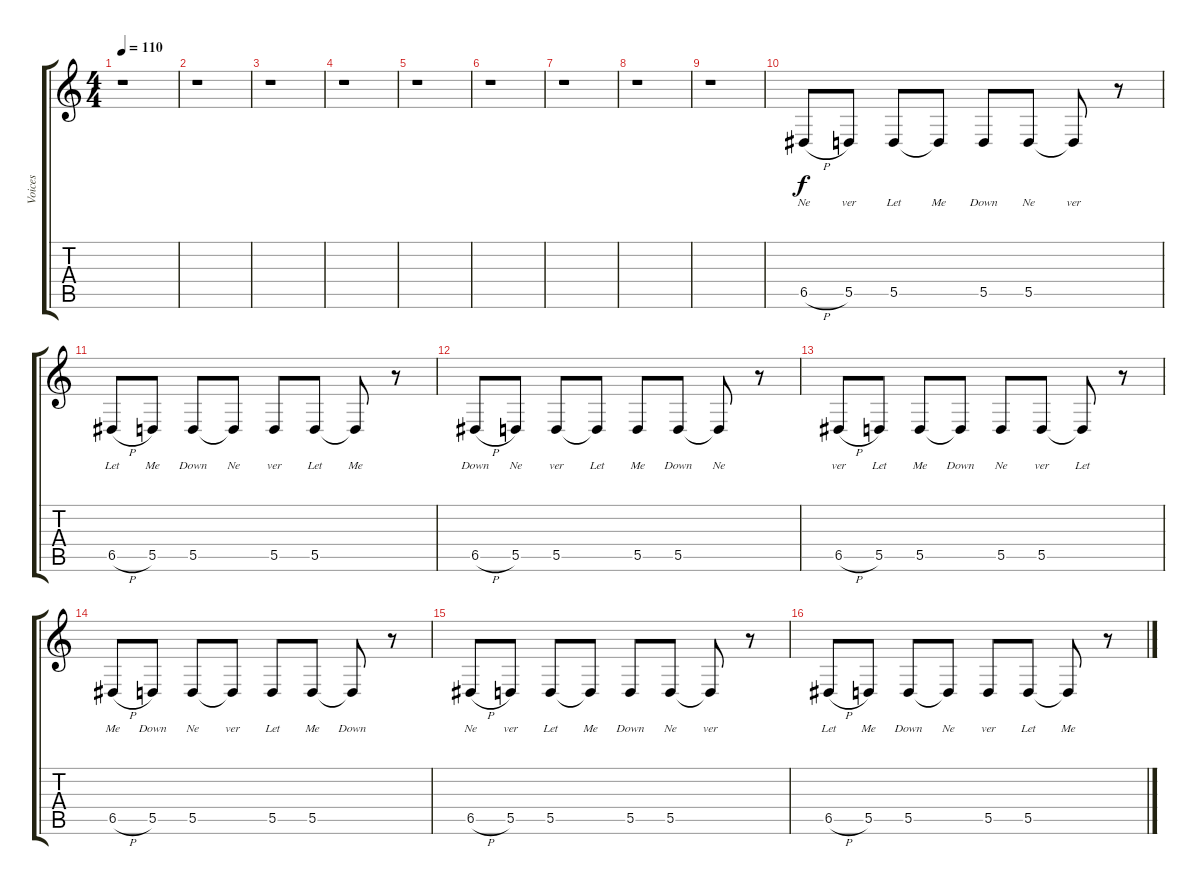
\track ("Voices" "Voices") {instrument brasssection}
\staff {score tabs}
\tuning (E4 B3 G3 D3 A2 E2) {hide}
\ts (4 4)
\tempo 110
\clef g2
\ks c
r.1{dy f} |
r.1 |
r.1 |
r.1 |
r.1 |
r.1 |
r.1 |
r.1 |
r.1 |
6.5{h}.8{lyrics (0 "Ne") lyrics (1 "") lyrics (2 "") lyrics (3 "") lyrics (4 "")} 5.5.8{lyrics (0 "ver") lyrics (1 "") lyrics (2 "") lyrics (3 "") lyrics (4 "")} 5.5.8{lyrics (0 "Let") lyrics (1 "") lyrics (2 "") lyrics (3 "") lyrics (4 "")} 5.5{t}.8{lyrics (0 "Me") lyrics (1 "") lyrics (2 "") lyrics (3 "") lyrics (4 "")} 5.5.8{lyrics (0 "Down") lyrics (1 "") lyrics (2 "") lyrics (3 "") lyrics (4 "")} 5.5.8{lyrics (0 "Ne") lyrics (1 "") lyrics (2 "") lyrics (3 "") lyrics (4 "")} 5.5{t}.8{lyrics (0 "ver") lyrics (1 "") lyrics (2 "") lyrics (3 "") lyrics (4 "")} r.8 |
6.5{h}.8{lyrics (0 "Let") lyrics (1 "") lyrics (2 "") lyrics (3 "") lyrics (4 "")} 5.5.8{lyrics (0 "Me") lyrics (1 "") lyrics (2 "") lyrics (3 "") lyrics (4 "")} 5.5.8{lyrics (0 "Down") lyrics (1 "") lyrics (2 "") lyrics (3 "") lyrics (4 "")} 5.5{t}.8{lyrics (0 "Ne") lyrics (1 "") lyrics (2 "") lyrics (3 "") lyrics (4 "")} 5.5.8{lyrics (0 "ver") lyrics (1 "") lyrics (2 "") lyrics (3 "") lyrics (4 "")} 5.5.8{lyrics (0 "Let") lyrics (1 "") lyrics (2 "") lyrics (3 "") lyrics (4 "")} 5.5{t}.8{lyrics (0 "Me") lyrics (1 "") lyrics (2 "") lyrics (3 "") lyrics (4 "")} r.8 |
6.5{h}.8{lyrics (0 "Down") lyrics (1 "") lyrics (2 "") lyrics (3 "") lyrics (4 "")} 5.5.8{lyrics (0 "Ne") lyrics (1 "") lyrics (2 "") lyrics (3 "") lyrics (4 "")} 5.5.8{lyrics (0 "ver") lyrics (1 "") lyrics (2 "") lyrics (3 "") lyrics (4 "")} 5.5{t}.8{lyrics (0 "Let") lyrics (1 "") lyrics (2 "") lyrics (3 "") lyrics (4 "")} 5.5.8{lyrics (0 "Me") lyrics (1 "") lyrics (2 "") lyrics (3 "") lyrics (4 "")} 5.5.8{lyrics (0 "Down") lyrics (1 "") lyrics (2 "") lyrics (3 "") lyrics (4 "")} 5.5{t}.8{lyrics (0 "Ne") lyrics (1 "") lyrics (2 "") lyrics (3 "") lyrics (4 "")} r.8 |
6.5{h}.8{lyrics (0 "ver") lyrics (1 "") lyrics (2 "") lyrics (3 "") lyrics (4 "")} 5.5.8{lyrics (0 "Let") lyrics (1 "") lyrics (2 "") lyrics (3 "") lyrics (4 "")} 5.5.8{lyrics (0 "Me") lyrics (1 "") lyrics (2 "") lyrics (3 "") lyrics (4 "")} 5.5{t}.8{lyrics (0 "Down") lyrics (1 "") lyrics (2 "") lyrics (3 "") lyrics (4 "")} 5.5.8{lyrics (0 "Ne") lyrics (1 "") lyrics (2 "") lyrics (3 "") lyrics (4 "")} 5.5.8{lyrics (0 "ver") lyrics (1 "") lyrics (2 "") lyrics (3 "") lyrics (4 "")} 5.5{t}.8{lyrics (0 "Let") lyrics (1 "") lyrics (2 "") lyrics (3 "") lyrics (4 "")} r.8 |
6.5{h}.8{lyrics (0 "Me") lyrics (1 "") lyrics (2 "") lyrics (3 "") lyrics (4 "")} 5.5.8{lyrics (0 "Down") lyrics (1 "") lyrics (2 "") lyrics (3 "") lyrics (4 "")} 5.5.8{lyrics (0 "Ne") lyrics (1 "") lyrics (2 "") lyrics (3 "") lyrics (4 "")} 5.5{t}.8{lyrics (0 "ver") lyrics (1 "") lyrics (2 "") lyrics (3 "") lyrics (4 "")} 5.5.8{lyrics (0 "Let") lyrics (1 "") lyrics (2 "") lyrics (3 "") lyrics (4 "")} 5.5.8{lyrics (0 "Me") lyrics (1 "") lyrics (2 "") lyrics (3 "") lyrics (4 "")} 5.5{t}.8{lyrics (0 "Down") lyrics (1 "") lyrics (2 "") lyrics (3 "") lyrics (4 "")} r.8 |
6.5{h}.8{lyrics (0 "Ne") lyrics (1 "") lyrics (2 "") lyrics (3 "") lyrics (4 "")} 5.5.8{lyrics (0 "ver") lyrics (1 "") lyrics (2 "") lyrics (3 "") lyrics (4 "")} 5.5.8{lyrics (0 "Let") lyrics (1 "") lyrics (2 "") lyrics (3 "") lyrics (4 "")} 5.5{t}.8{lyrics (0 "Me") lyrics (1 "") lyrics (2 "") lyrics (3 "") lyrics (4 "")} 5.5.8{lyrics (0 "Down") lyrics (1 "") lyrics (2 "") lyrics (3 "") lyrics (4 "")} 5.5.8{lyrics (0 "Ne") lyrics (1 "") lyrics (2 "") lyrics (3 "") lyrics (4 "")} 5.5{t}.8{lyrics (0 "ver") lyrics (1 "") lyrics (2 "") lyrics (3 "") lyrics (4 "")} r.8 |
6.5{h}.8{lyrics (0 "Let") lyrics (1 "") lyrics (2 "") lyrics (3 "") lyrics (4 "")} 5.5.8{lyrics (0 "Me") lyrics (1 "") lyrics (2 "") lyrics (3 "") lyrics (4 "")} 5.5.8{lyrics (0 "Down") lyrics (1 "") lyrics (2 "") lyrics (3 "") lyrics (4 "")} 5.5{t}.8{lyrics (0 "Ne") lyrics (1 "") lyrics (2 "") lyrics (3 "") lyrics (4 "")} 5.5.8{lyrics (0 "ver") lyrics (1 "") lyrics (2 "") lyrics (3 "") lyrics (4 "")} 5.5.8{lyrics (0 "Let") lyrics (1 "") lyrics (2 "") lyrics (3 "") lyrics (4 "")} 5.5{t}.8{lyrics (0 "Me") lyrics (1 "") lyrics (2 "") lyrics (3 "") lyrics (4 "")} r.8
